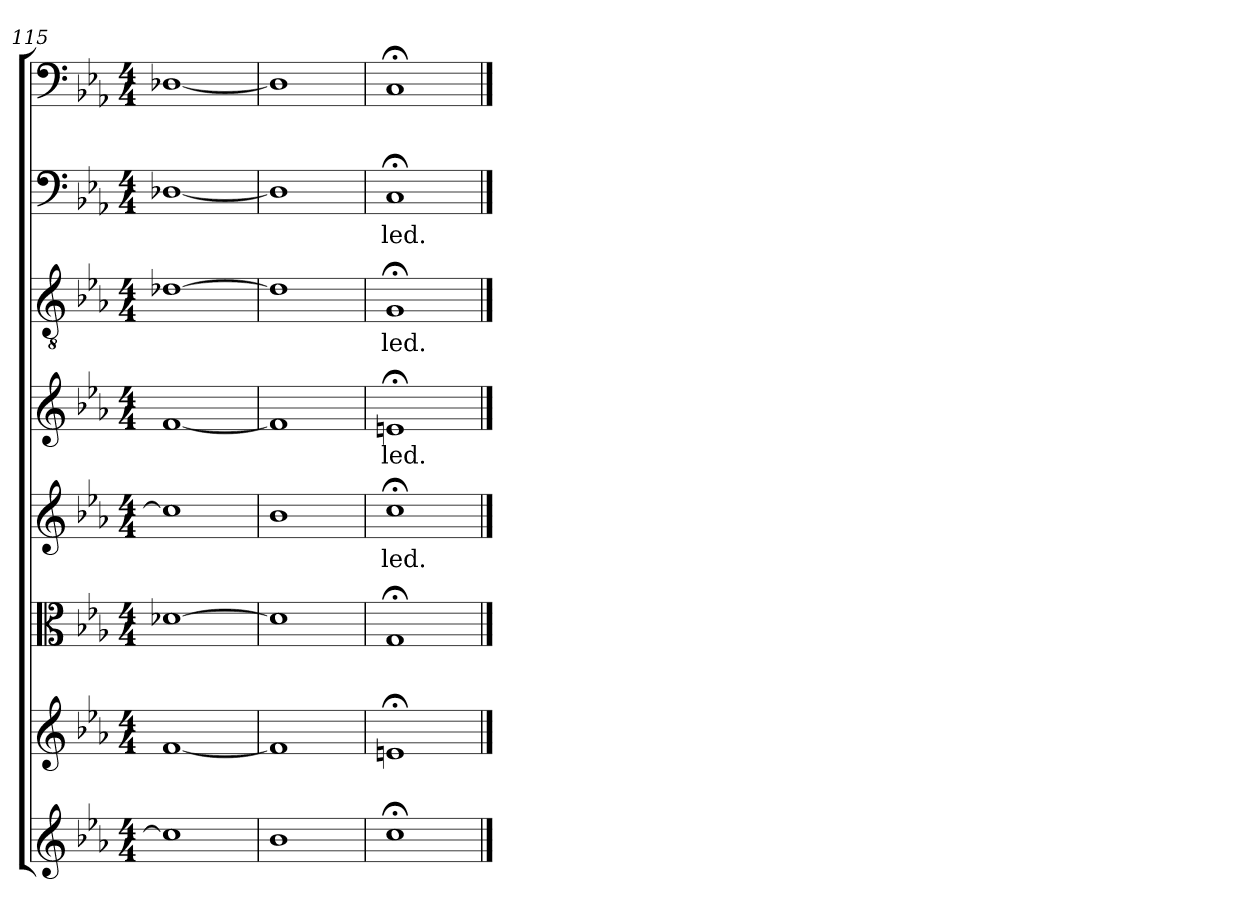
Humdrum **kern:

**kern	**kern	**kern	**kern	**text	**kern	**text	**kern	**text	**kern	**text	**kern
*part8	*part7	*part6	*part5	*part5	*part4	*part4	*part3	*part3	*part2	*part2	*part1
*staff8	*staff7	*staff6	*staff5	*staff5	*staff4	*staff4	*staff3	*staff3	*staff2	*staff2	*staff1
*clefG2	*clefG2	*clefC3	*clefG2	*	*clefG2	*	*clefGv2	*	*clefF4	*	*clefF4
*k[b-e-a-]	*k[b-e-a-]	*k[b-e-a-]	*k[b-e-a-]	*	*k[b-e-a-]	*	*k[b-e-a-]	*	*k[b-e-a-]	*	*k[b-e-a-]
*c:	*c:	*c:	*c:	*	*c:	*	*c:	*	*c:	*	*c:
*M4/4	*M4/4	*M4/4	*M4/4	*	*M4/4	*	*M4/4	*	*M4/4	*	*M4/4
=115	=115	=115	=115	=115	=115	=115	=115	=115	=115	=115	=115
1cc\]	[1f/	[1d-X\	1cc\]	.	[1f/	.	[1d-X\	.	[1D-X/	.	[1D-X/
=116	=116	=116	=116	=116	=116	=116	=116	=116	=116	=116	=116
1b-\	1f/]	1d-\]	1b-/	.	1f/]	.	1d-\]	.	1D-/]	.	1D-/]
=117	=117	=117	=117	=117	=117	=117	=117	=117	=117	=117	=117
1cc;<\	1en;</	1G;</	1cc;<\	-led.	1en;</	-led.	1G;</	-led.	1C;</	-led.	1C;</
==	==	==	==	==	==	==	==	==	==	==	==
*-	*-	*-	*-	*-	*-	*-	*-	*-	*-	*-	*-
